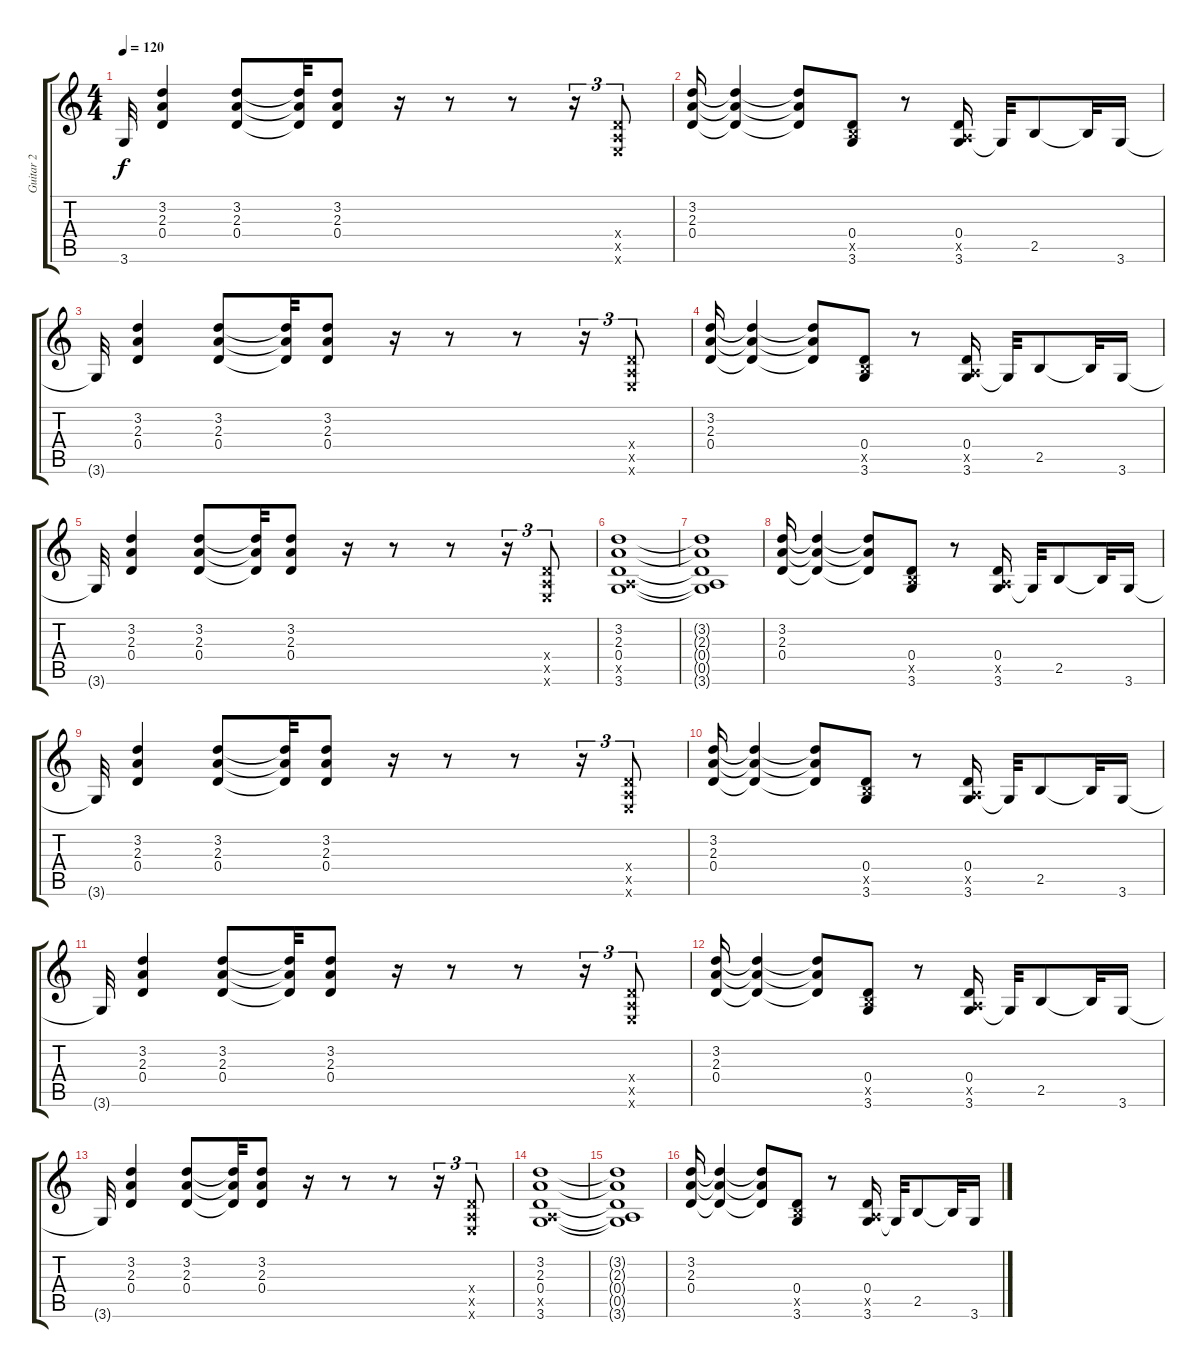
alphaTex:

\track ("Guitar 2" "Guitar 2") {instrument distortionguitar}
\staff {score tabs}
\tuning (E4 B3 G3 D3 A2 E2) {hide}
\ts (4 4)
\tempo 120
\clef g2
\ks c
3.6{t}.32{dy f} (3.2 2.3 0.4).4 (3.2 2.3 0.4).8 (3.2{t} 2.3{t} 0.4{t}).32 (3.2 2.3 0.4).8 r.16 r.8 r.8 r.16{tu (3 2)} (0.4{x} 0.5{x} 0.6{x}).8{tu (3 2)} |
(3.2 2.3 0.4).16 (3.2{t} 2.3{t} 0.4{t}).4 (3.2{t} 2.3{t} 0.4{t}).8 (0.4 2.5{x} 3.6).8 r.8 (0.4 0.5{x} 3.6).16 3.6{t}.32 2.5.8 2.5{t}.32 3.6.16 |
3.6{t}.32 (3.2 2.3 0.4).4 (3.2 2.3 0.4).8 (3.2{t} 2.3{t} 0.4{t}).32 (3.2 2.3 0.4).8 r.16 r.8 r.8 r.16{tu (3 2)} (0.4{x} 0.5{x} 0.6{x}).8{tu (3 2)} |
(3.2 2.3 0.4).16 (3.2{t} 2.3{t} 0.4{t}).4 (3.2{t} 2.3{t} 0.4{t}).8 (0.4 2.5{x} 3.6).8 r.8 (0.4 0.5{x} 3.6).16 3.6{t}.32 2.5.8 2.5{t}.32 3.6.16 |
3.6{t}.32 (3.2 2.3 0.4).4 (3.2 2.3 0.4).8 (3.2{t} 2.3{t} 0.4{t}).32 (3.2 2.3 0.4).8 r.16 r.8 r.8 r.16{tu (3 2)} (0.4{x} 0.5{x} 0.6{x}).8{tu (3 2)} |
(3.2 2.3 0.4 0.5{x} 3.6).1 |
(3.2{t} 2.3{t} 0.4{t} 0.5{t} 3.6{t}).1 |
(3.2 2.3 0.4).16 (3.2{t} 2.3{t} 0.4{t}).4 (3.2{t} 2.3{t} 0.4{t}).8 (0.4 2.5{x} 3.6).8 r.8 (0.4 0.5{x} 3.6).16 3.6{t}.32 2.5.8 2.5{t}.32 3.6.16 |
3.6{t}.32 (3.2 2.3 0.4).4 (3.2 2.3 0.4).8 (3.2{t} 2.3{t} 0.4{t}).32 (3.2 2.3 0.4).8 r.16 r.8 r.8 r.16{tu (3 2)} (0.4{x} 0.5{x} 0.6{x}).8{tu (3 2)} |
(3.2 2.3 0.4).16 (3.2{t} 2.3{t} 0.4{t}).4 (3.2{t} 2.3{t} 0.4{t}).8 (0.4 2.5{x} 3.6).8 r.8 (0.4 0.5{x} 3.6).16 3.6{t}.32 2.5.8 2.5{t}.32 3.6.16 |
3.6{t}.32 (3.2 2.3 0.4).4 (3.2 2.3 0.4).8 (3.2{t} 2.3{t} 0.4{t}).32 (3.2 2.3 0.4).8 r.16 r.8 r.8 r.16{tu (3 2)} (0.4{x} 0.5{x} 0.6{x}).8{tu (3 2)} |
(3.2 2.3 0.4).16 (3.2{t} 2.3{t} 0.4{t}).4 (3.2{t} 2.3{t} 0.4{t}).8 (0.4 2.5{x} 3.6).8 r.8 (0.4 0.5{x} 3.6).16 3.6{t}.32 2.5.8 2.5{t}.32 3.6.16 |
3.6{t}.32 (3.2 2.3 0.4).4 (3.2 2.3 0.4).8 (3.2{t} 2.3{t} 0.4{t}).32 (3.2 2.3 0.4).8 r.16 r.8 r.8 r.16{tu (3 2)} (0.4{x} 0.5{x} 0.6{x}).8{tu (3 2)} |
(3.2 2.3 0.4 0.5{x} 3.6).1 |
(3.2{t} 2.3{t} 0.4{t} 0.5{t} 3.6{t}).1 |
(3.2 2.3 0.4).16 (3.2{t} 2.3{t} 0.4{t}).4 (3.2{t} 2.3{t} 0.4{t}).8 (0.4 2.5{x} 3.6).8 r.8 (0.4 0.5{x} 3.6).16 3.6{t}.32 2.5.8 2.5{t}.32 3.6.16
